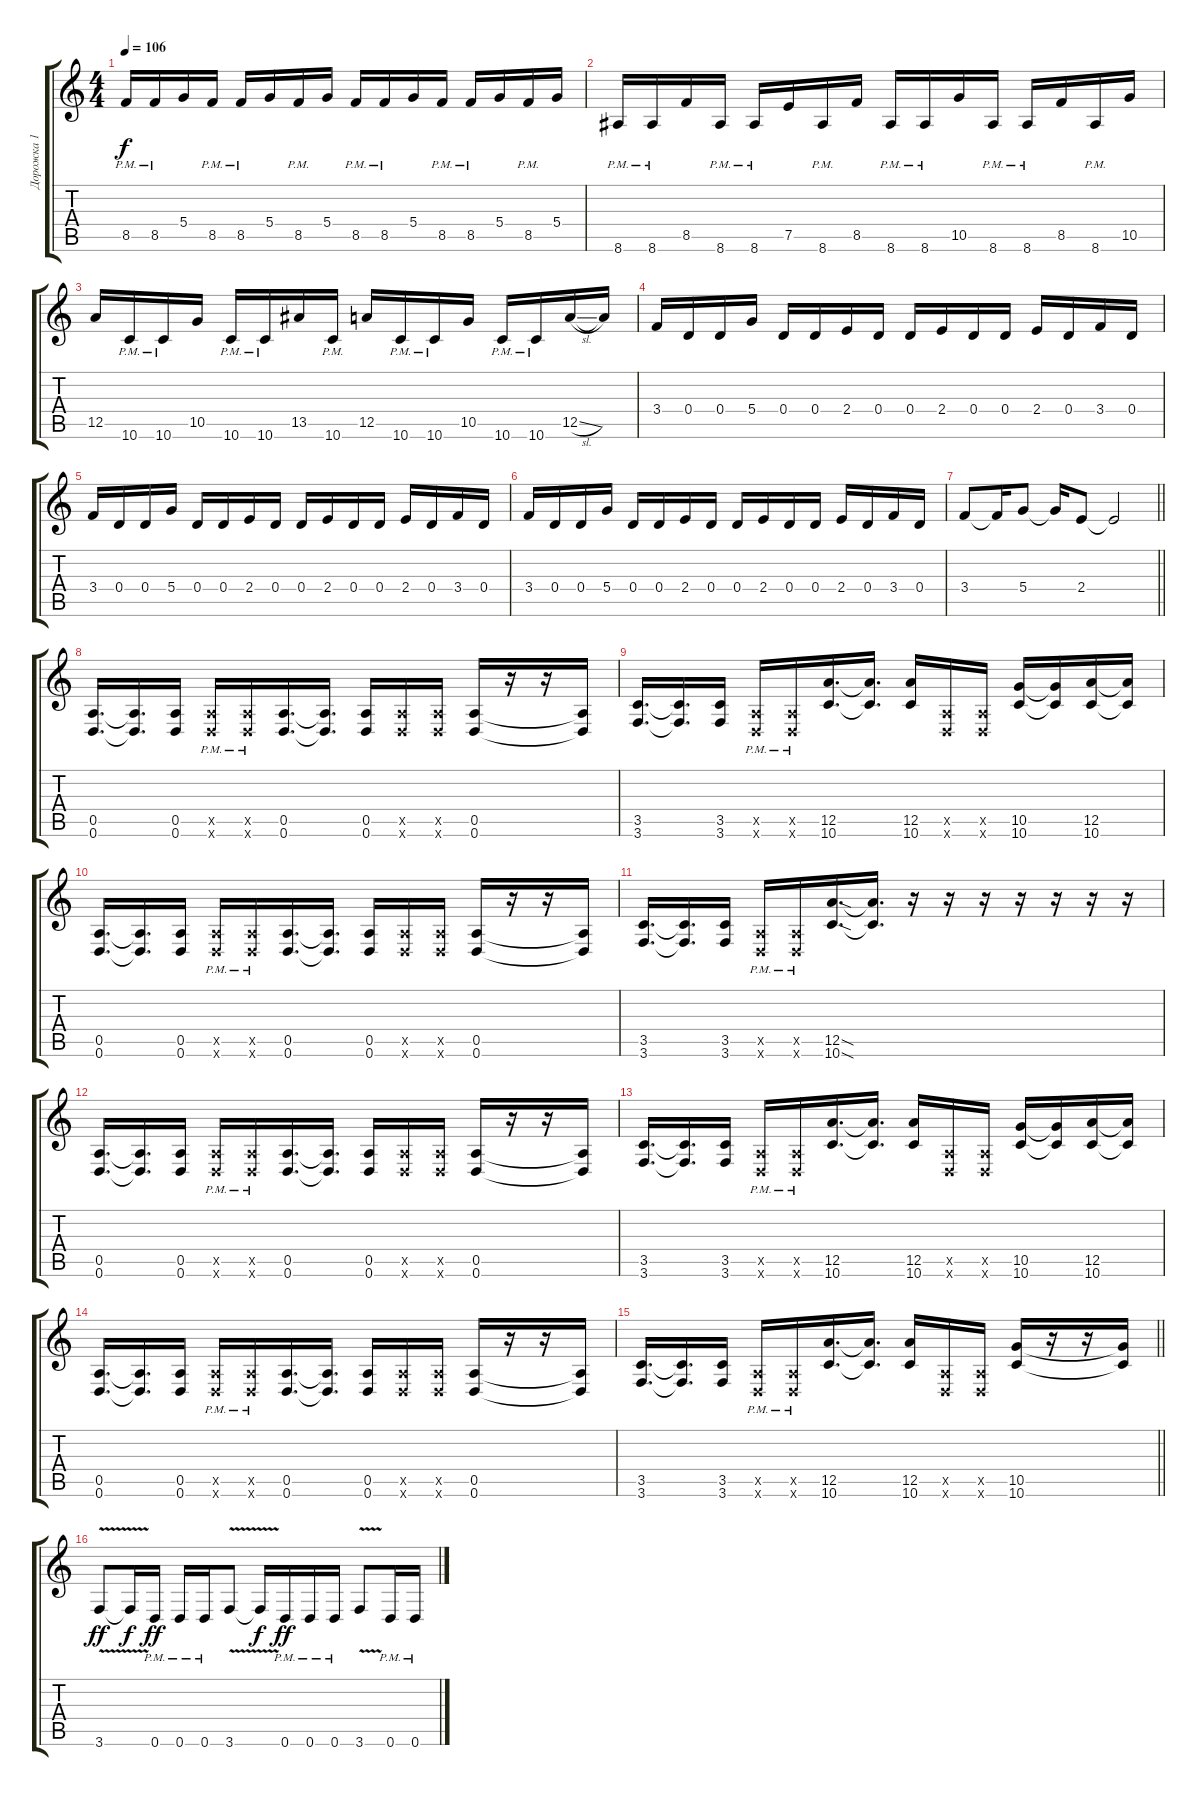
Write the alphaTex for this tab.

\track ("Дорожка 1" "Дорожка 1") {instrument distortionguitar}
\staff {score tabs}
\tuning (E4 B3 G3 D3 A2 D2) {hide}
\ts (4 4)
\tempo 106
\clef g2
\ks c
8.5{pm}.16{dy f} 8.5{pm}.16 5.4.16 8.5{pm}.16 8.5{pm}.16 5.4.16 8.5{pm}.16 5.4.16 8.5{pm}.16 8.5{pm}.16 5.4.16 8.5{pm}.16 8.5{pm}.16 5.4.16 8.5{pm}.16 5.4.16 |
8.6{pm}.16 8.6{pm}.16 8.5.16 8.6{pm}.16 8.6{pm}.16 7.5.16 8.6{pm}.16 8.5.16 8.6{pm}.16 8.6{pm}.16 10.5.16 8.6{pm}.16 8.6{pm}.16 8.5.16 8.6{pm}.16 10.5.16 |
12.5.16 10.6{pm}.16 10.6{pm}.16 10.5.16 10.6{pm}.16 10.6{pm}.16 13.5.16 10.6{pm}.16 12.5.16 10.6{pm}.16 10.6{pm}.16 10.5.16 10.6{pm}.16 10.6{pm}.16 12.5{sl}.16 12.5{t}.16 |
3.4.16 0.4.16 0.4.16 5.4.16 0.4.16 0.4.16 2.4.16 0.4.16 0.4.16 2.4.16 0.4.16 0.4.16 2.4.16 0.4.16 3.4.16 0.4.16 |
3.4.16 0.4.16 0.4.16 5.4.16 0.4.16 0.4.16 2.4.16 0.4.16 0.4.16 2.4.16 0.4.16 0.4.16 2.4.16 0.4.16 3.4.16 0.4.16 |
3.4.16 0.4.16 0.4.16 5.4.16 0.4.16 0.4.16 2.4.16 0.4.16 0.4.16 2.4.16 0.4.16 0.4.16 2.4.16 0.4.16 3.4.16 0.4.16 |
\barLineRight lightlight
3.4.8 3.4{t}.16 5.4.8 5.4{t}.16 2.4.8 2.4{t}.2 |
(0.5 0.6).16{d} (0.5{t} 0.6{t}).16{d} (0.5 0.6).16 (0.5{pm x} 0.6{pm x}).16 (0.5{pm x} 0.6{pm x}).16 (0.5 0.6).16{d} (0.5{t} 0.6{t}).16{d} (0.5 0.6).16 (0.5{x} 0.6{x}).16 (0.5{x} 0.6{x}).16 (0.5 0.6).16 r.16 r.16 (0.5{t} 0.6{t}).16 |
(3.5 3.6).16{d} (3.5{t} 3.6{t}).16{d} (3.5 3.6).16 (0.5{pm x} 0.6{pm x}).16 (0.5{pm x} 0.6{pm x}).16 (12.5 10.6).16{d} (12.5{t} 10.6{t}).16{d} (12.5 10.6).16 (0.5{x} 0.6{x}).16 (0.5{x} 0.6{x}).16 (10.5 10.6).16 (10.5{t} 10.6{t}).16 (12.5 10.6).16 (12.5{t} 10.6{t}).16 |
(0.5 0.6).16{d} (0.5{t} 0.6{t}).16{d} (0.5 0.6).16 (0.5{pm x} 0.6{pm x}).16 (0.5{pm x} 0.6{pm x}).16 (0.5 0.6).16{d} (0.5{t} 0.6{t}).16{d} (0.5 0.6).16 (0.5{x} 0.6{x}).16 (0.5{x} 0.6{x}).16 (0.5 0.6).16 r.16 r.16 (0.5{t} 0.6{t}).16 |
(3.5 3.6).16{d} (3.5{t} 3.6{t}).16{d} (3.5 3.6).16 (0.5{pm x} 0.6{pm x}).16 (0.5{pm x} 0.6{pm x}).16 (12.5{sod} 10.6{sod}).16{d} (12.5{t} 10.6{t}).16{d} r.16 r.16 r.16 r.16 r.16 r.16 r.16 |
(0.5 0.6).16{d} (0.5{t} 0.6{t}).16{d} (0.5 0.6).16 (0.5{pm x} 0.6{pm x}).16 (0.5{pm x} 0.6{pm x}).16 (0.5 0.6).16{d} (0.5{t} 0.6{t}).16{d} (0.5 0.6).16 (0.5{x} 0.6{x}).16 (0.5{x} 0.6{x}).16 (0.5 0.6).16 r.16 r.16 (0.5{t} 0.6{t}).16 |
(3.5 3.6).16{d} (3.5{t} 3.6{t}).16{d} (3.5 3.6).16 (0.5{pm x} 0.6{pm x}).16 (0.5{pm x} 0.6{pm x}).16 (12.5 10.6).16{d} (12.5{t} 10.6{t}).16{d} (12.5 10.6).16 (0.5{x} 0.6{x}).16 (0.5{x} 0.6{x}).16 (10.5 10.6).16 (10.5{t} 10.6{t}).16 (12.5 10.6).16 (12.5{t} 10.6{t}).16 |
(0.5 0.6).16{d} (0.5{t} 0.6{t}).16{d} (0.5 0.6).16 (0.5{pm x} 0.6{pm x}).16 (0.5{pm x} 0.6{pm x}).16 (0.5 0.6).16{d} (0.5{t} 0.6{t}).16{d} (0.5 0.6).16 (0.5{x} 0.6{x}).16 (0.5{x} 0.6{x}).16 (0.5 0.6).16 r.16 r.16 (0.5{t} 0.6{t}).16 |
\barLineRight lightlight
(3.5 3.6).16{d} (3.5{t} 3.6{t}).16{d} (3.5 3.6).16 (0.5{pm x} 0.6{pm x}).16 (0.5{pm x} 0.6{pm x}).16 (12.5 10.6).16{d} (12.5{t} 10.6{t}).16{d} (12.5 10.6).16 (0.5{x} 0.6{x}).16 (0.5{x} 0.6{x}).16 (10.5 10.6).16 r.16 r.16 (10.5{t} 10.6{t}).16 |
3.6{v}.8{dy ff} 3.6{t}.16{dy f} 0.6{pm}.16{dy ff} 0.6{pm}.16 0.6{pm}.16 3.6{v}.8 3.6{t}.16{dy f} 0.6{pm}.16{dy ff} 0.6{pm}.16 0.6{pm}.16 3.6{v}.8 0.6{pm}.16 0.6{pm}.16
